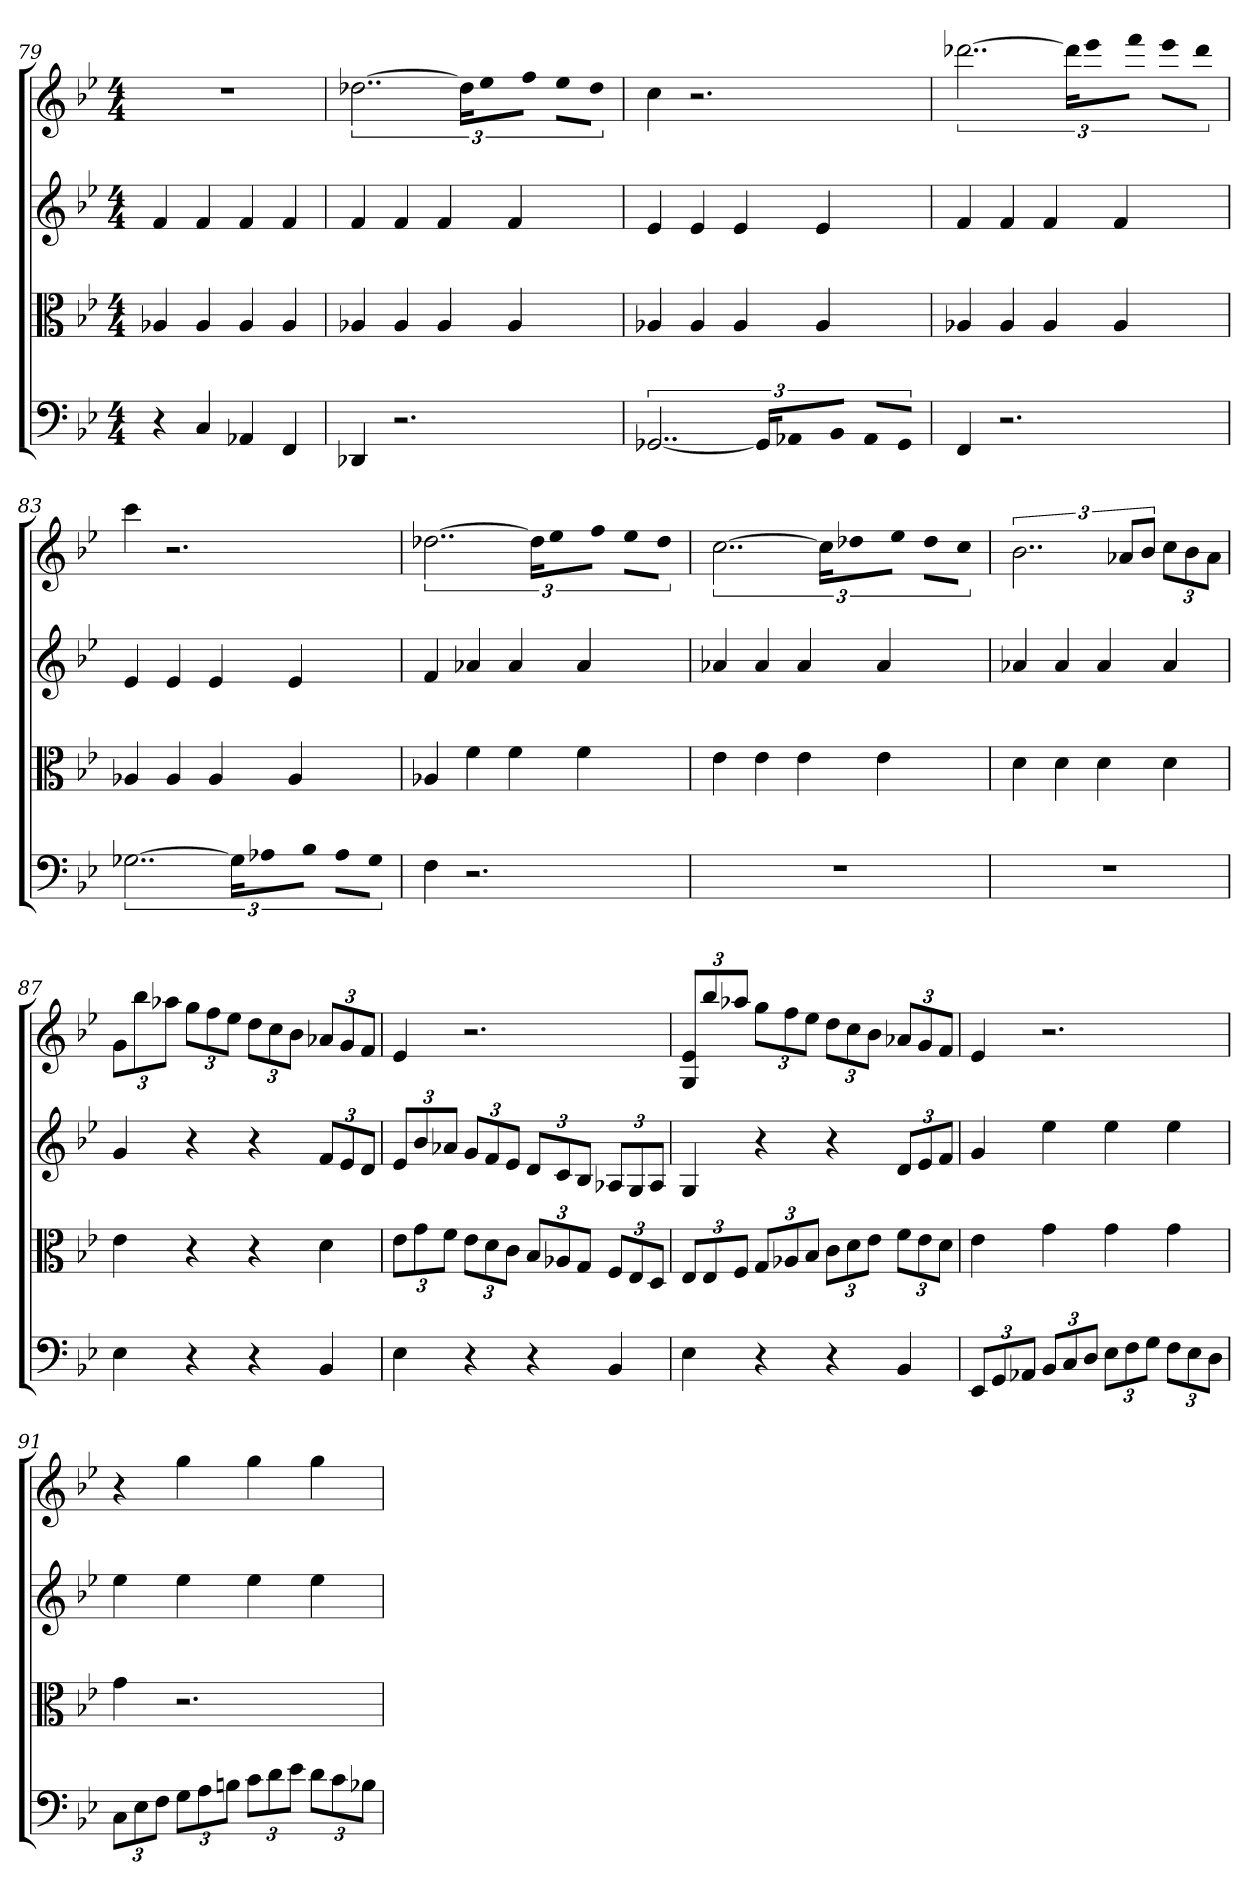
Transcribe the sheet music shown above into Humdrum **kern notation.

**kern	**kern	**kern	**kern
*part4	*part3	*part2	*part1
*staff4	*staff3	*staff2	*staff1
*clefF4	*clefC3	*	*
*k[b-e-]	*k[b-e-]	*k[b-e-]	*k[b-e-]
*B-:	*B-:	*B-:	*B-:
*M4/4	*M4/4	*M4/4	*M4/4
=79	=79	=79	=79
4r	4A-X	4f	1r
4C	4A-	4f	.
4AA-X	4A-	4f	.
4FF	4A-	4f	.
=80	=80	=80	=80
4DD-X	4A-X	4f	[3..dd-X
2.r	4A-	4f	.
.	4A-	4f	.
.	.	.	24dd-LL]
.	.	.	16ee-
.	.	.	16ffJJ
.	4A-	4f	8ee-L
.	.	.	8dd-J
=81	=81	=81	=81
[3..GG-X	4A-X	4e-	4cc
.	4A-	4e-	2.r
.	4A-	4e-	.
24GG-/LL]	.	.	.
16AA-X/	.	.	.
16BB-/JJ	.	.	.
8AA-/L	4A-	4e-	.
8GG-/J	.	.	.
=82	=82	=82	=82
4FF	4A-X	4f	[3..ddd-X
2.r	4A-	4f	.
.	4A-	4f	.
.	.	.	24ddd-LL]
.	.	.	16eee-
.	.	.	16fffJJ
.	4A-	4f	8eee-L
.	.	.	8ddd-J
=83	=83	=83	=83
[3..G-X	4A-X	4e-	4ccc
.	4A-	4e-	2.r
.	4A-	4e-	.
24G-\LL]	.	.	.
16A-X\	.	.	.
16B-\JJ	.	.	.
8A-\L	4A-	4e-	.
8G-\J	.	.	.
=84	=84	=84	=84
4F	4A-X	4f	[3..dd-X
2.r	4f	4a-X	.
.	4f	4a-	.
.	.	.	24dd-LL]
.	.	.	16ee-
.	.	.	16ffJJ
.	4f	4a-	8ee-L
.	.	.	8dd-J
=85	=85	=85	=85
1r	4e-	4a-X	[3..cc
.	4e-	4a-	.
.	4e-	4a-	.
.	.	.	24ccLL]
.	.	.	16dd-X
.	.	.	16ee-JJ
.	4e-	4a-	8dd-L
.	.	.	8ccJ
=86	=86	=86	=86
1r	4d	4a-X	3..b-
.	4d	4a-	.
.	4d	4a-	.
.	.	.	12a-XL
.	.	.	12b-J
.	4d	4a-	12ccL
.	.	.	12b-
.	.	.	12a-J
=87	=87	=87	=87
4E-	4e-	4g	12gL
.	.	.	12bb-
.	.	.	12aa-XJ
4r	4r	4r	12ggL
.	.	.	12ff
.	.	.	12ee-J
4r	4r	4r	12ddL
.	.	.	12cc
.	.	.	12b-J
4BB-	4d	12fL	12a-XL
.	.	12e-	12g
.	.	12dJ	12fJ
=88	=88	=88	=88
4E-	12e-\L	12e-L	4e-
.	12g\	12b-	.
.	12f\J	12a-XJ	.
4r	12e-\L	12gL	2.r
.	12d\	12f	.
.	12c\J	12e-J	.
4r	12B-/L	12dL	.
.	12A-X/	12c	.
.	12G/J	12B-J	.
4BB-	12F/L	12A-XL	.
.	12E-/	12G	.
.	12D/J	12A-J	.
=89	=89	=89	=89
4E-	12E-/L	4G	12G 12e-L
.	12E-/	.	12bb-
.	12F/J	.	12aa-XJ
4r	12G/L	4r	12ggL
.	12A-X/	.	12ff
.	12B-/J	.	12ee-J
4r	12c\L	4r	12ddL
.	12d\	.	12cc
.	12e-\J	.	12b-J
4BB-	12f\L	12dL	12a-XL
.	12e-\	12e-	12g
.	12d\J	12fJ	12fJ
=90	=90	=90	=90
12EE-/L	4e-	4g	4e-
12GG/	.	.	.
12AA-X/J	.	.	.
12BB-/L	4g	4ee-	2.r
12C/	.	.	.
12D/J	.	.	.
12E-\L	4g	4ee-	.
12F\	.	.	.
12G\J	.	.	.
12F\L	4g	4ee-	.
12E-\	.	.	.
12D\J	.	.	.
=91	=91	=91	=91
12C\L	4g	4ee-	4r
12E-\	.	.	.
12F\J	.	.	.
12G\L	2.r	4ee-	4gg
12A\	.	.	.
12Bn\J	.	.	.
12c\L	.	4ee-	4gg
12d\	.	.	.
12e-\J	.	.	.
12d\L	.	4ee-	4gg
12c\	.	.	.
12B-X\J	.	.	.
=	=	=	=
*-	*-	*-	*-
